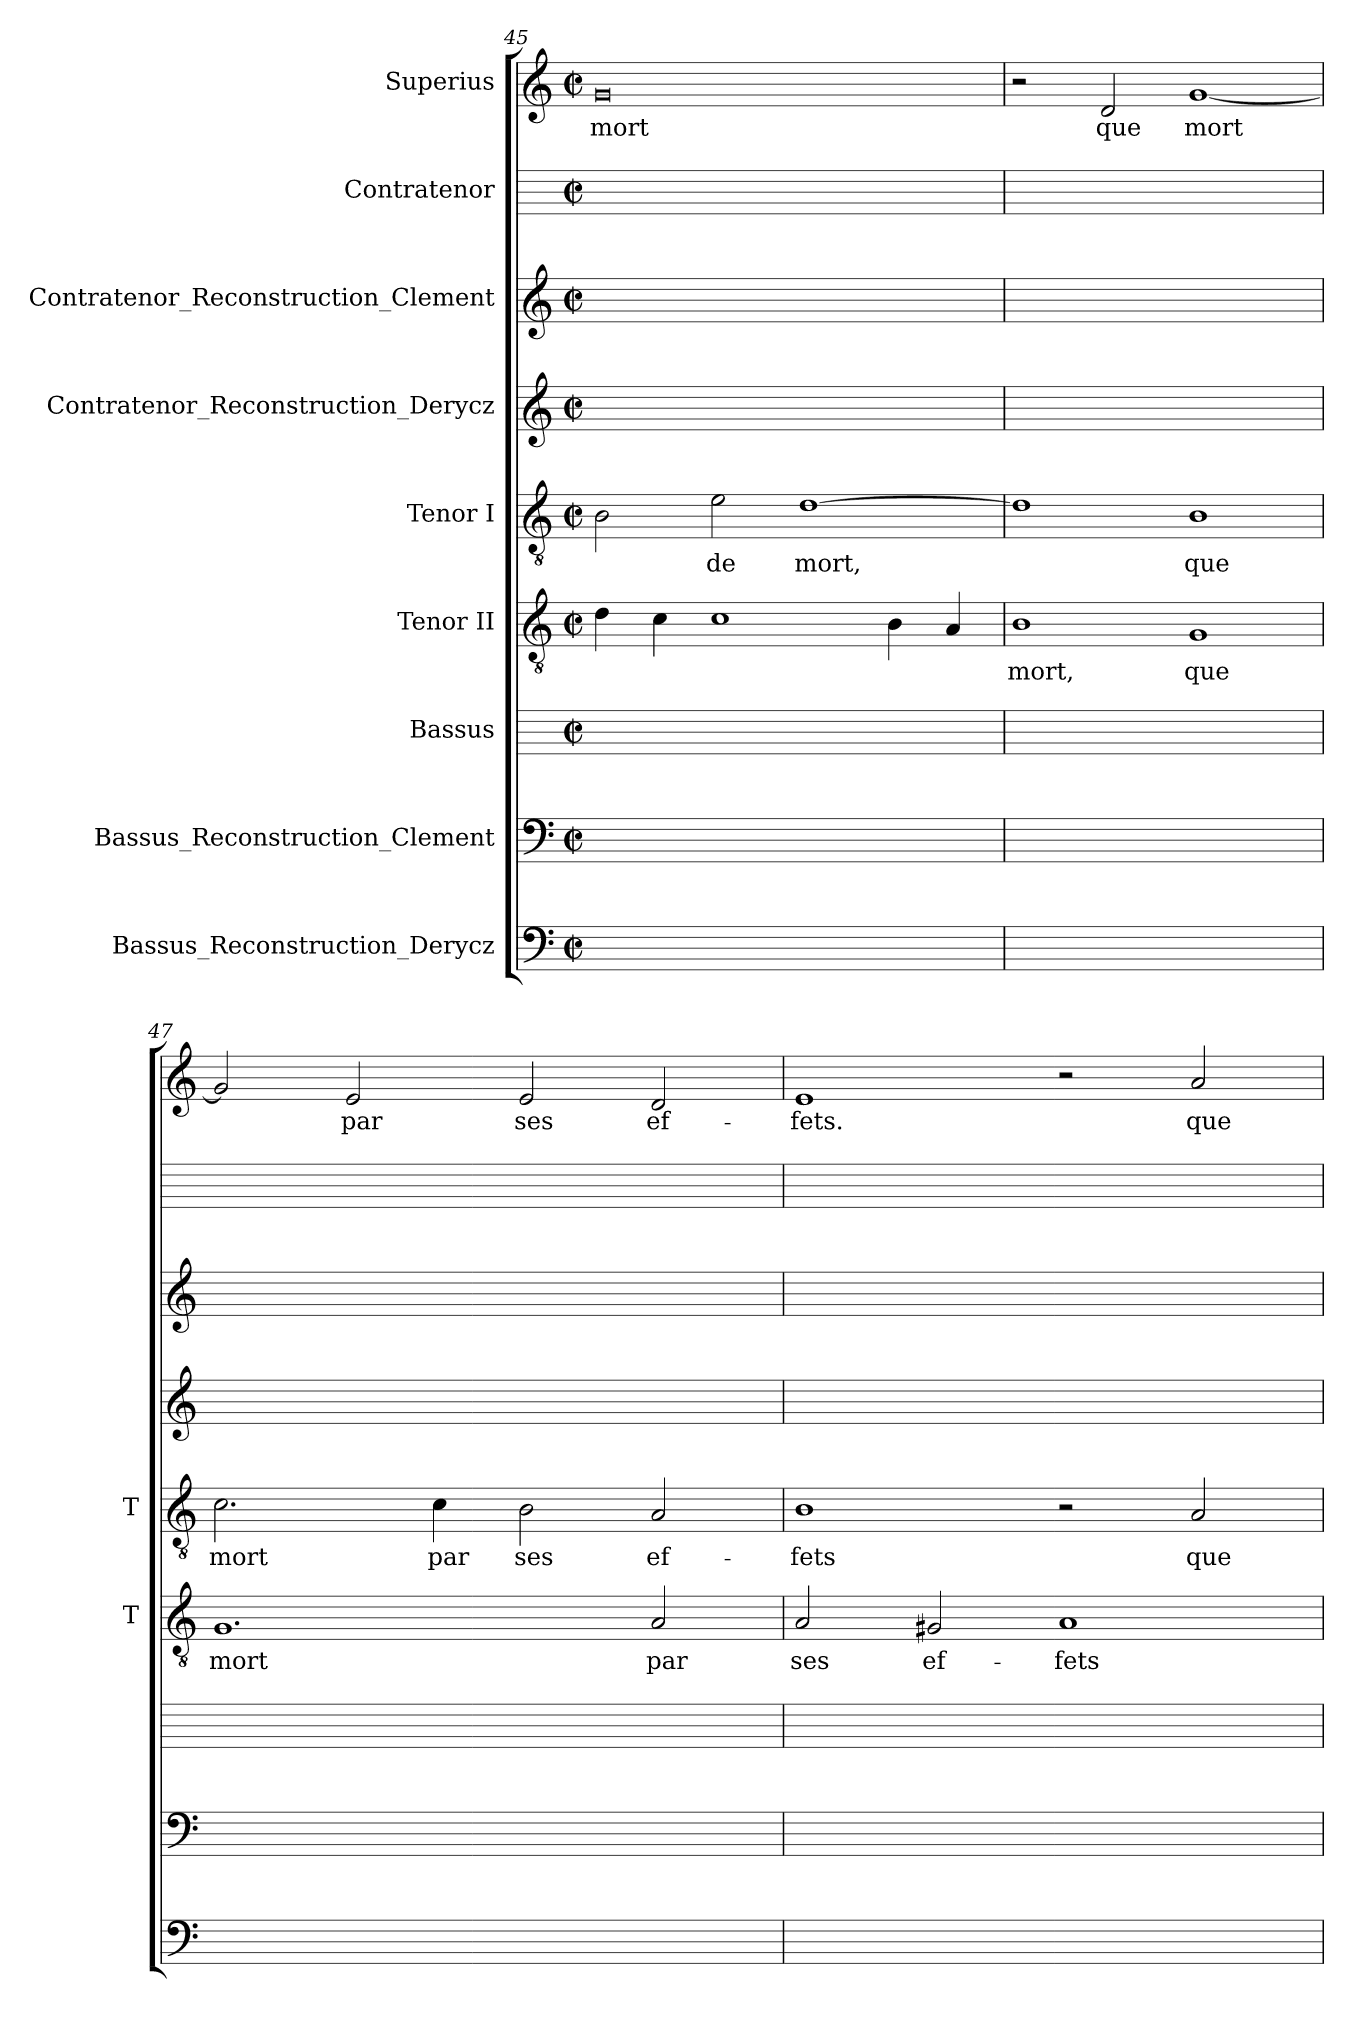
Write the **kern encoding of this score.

**kern	**kern	**kern	**kern	**text	**kern	**text	**kern	**kern	**kern	**kern	**text
*part9	*part8	*part7	*part6	*part6	*part5	*part5	*part4	*part3	*part2	*part1	*part1
*staff9	*staff8	*staff7	*staff6	*staff6	*staff5	*staff5	*staff4	*staff3	*staff2	*staff1	*staff1
*I"Bassus_Reconstruction_Derycz	*I"Bassus_Reconstruction_Clement	*I"Bassus	*I"Tenor II	*	*I"Tenor I	*	*I"Contratenor_Reconstruction_Derycz	*I"Contratenor_Reconstruction_Clement	*I"Contratenor	*I"Superius	*
*	*	*	*I'T	*	*I'T	*	*	*	*	*	*
*clefF4	*clefF4	*	*clefGv2	*	*clefGv2	*	*clefG2	*clefG2	*	*clefG2	*
*k[]	*k[]	*	*k[]	*	*k[]	*	*k[]	*k[]	*	*k[]	*
*C:	*C:	*	*C:	*	*C:	*	*C:	*C:	*	*C:	*
*M2/2	*M2/2	*M2/2	*M2/2	*	*M2/2	*	*M2/2	*M2/2	*M2/2	*M2/2	*
*met(c|)	*met(c|)	*met(c|)	*met(c|)	*	*met(c|)	*	*met(c|)	*met(c|)	*met(c|)	*met(c|)	*
=45	=45	=45	=45	=45	=45	=45	=45	=45	=45	=45	=45
0ryy	0ryy	0ryy	4d	.	2B	.	0ryy	0ryy	0ryy	0g	-mort
.	.	.	4c	.	.	.	.	.	.	.	.
.	.	.	1c	.	2e	-de	.	.	.	.	.
.	.	.	.	.	[1d	-mort,	.	.	.	.	.
.	.	.	4B	.	.	.	.	.	.	.	.
.	.	.	4A	.	.	.	.	.	.	.	.
=46	=46	=46	=46	=46	=46	=46	=46	=46	=46	=46	=46
0ryy	0ryy	0ryy	1B	-mort,	1d]	.	0ryy	0ryy	0ryy	2r	.
.	.	.	.	.	.	.	.	.	.	2d	-que
.	.	.	1G	-que	1B	-que	.	.	.	[1g	-mort
=47	=47	=47	=47	=47	=47	=47	=47	=47	=47	=47	=47
0ryy	0ryy	0ryy	1.G	-mort	2.c	-mort	0ryy	0ryy	0ryy	2g]	.
.	.	.	.	.	.	.	.	.	.	2e	-par
.	.	.	.	.	4c	-par	.	.	.	.	.
.	.	.	.	.	2B	-ses	.	.	.	2e	-ses
.	.	.	2A	-par	2A	ef-	.	.	.	2d	ef-
=48	=48	=48	=48	=48	=48	=48	=48	=48	=48	=48	=48
0ryy	0ryy	0ryy	2A	-ses	1B	-fets	0ryy	0ryy	0ryy	1e	-fets.
.	.	.	2G#X	ef-	.	.	.	.	.	.	.
.	.	.	1A	-fets	2r	.	.	.	.	2r	.
.	.	.	.	.	2A	-que	.	.	.	2a	-que
=	=	=	=	=	=	=	=	=	=	=	=
*-	*-	*-	*-	*-	*-	*-	*-	*-	*-	*-	*-
